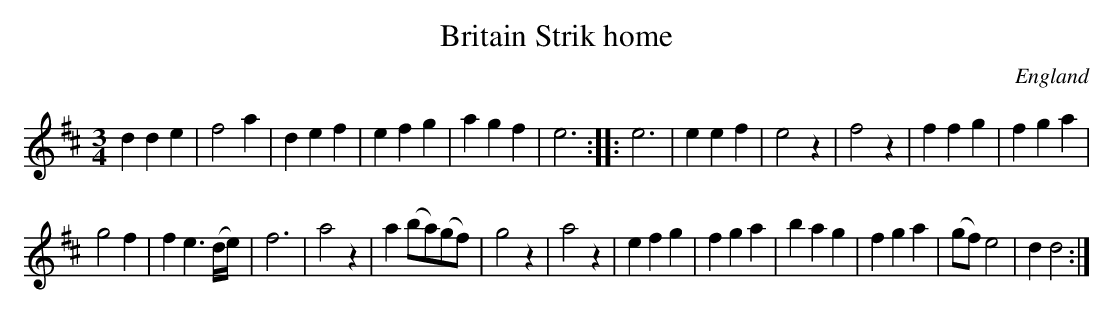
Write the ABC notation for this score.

X:1
T:Britain Strik home
L:1/4
M:3/4
O:England
K:D major
dde | f2a | def | efg | agf | e3 :: \
e3  | eef | e2z | f2z | \
ffg | fga |! g2f | fe3/(d//e//) | \
f3  | a2z | a(b/a/)(g/f/) | g2z | \
a2z | efg | fga | bag | fga | (g/f/)e2 | dd2 :|
